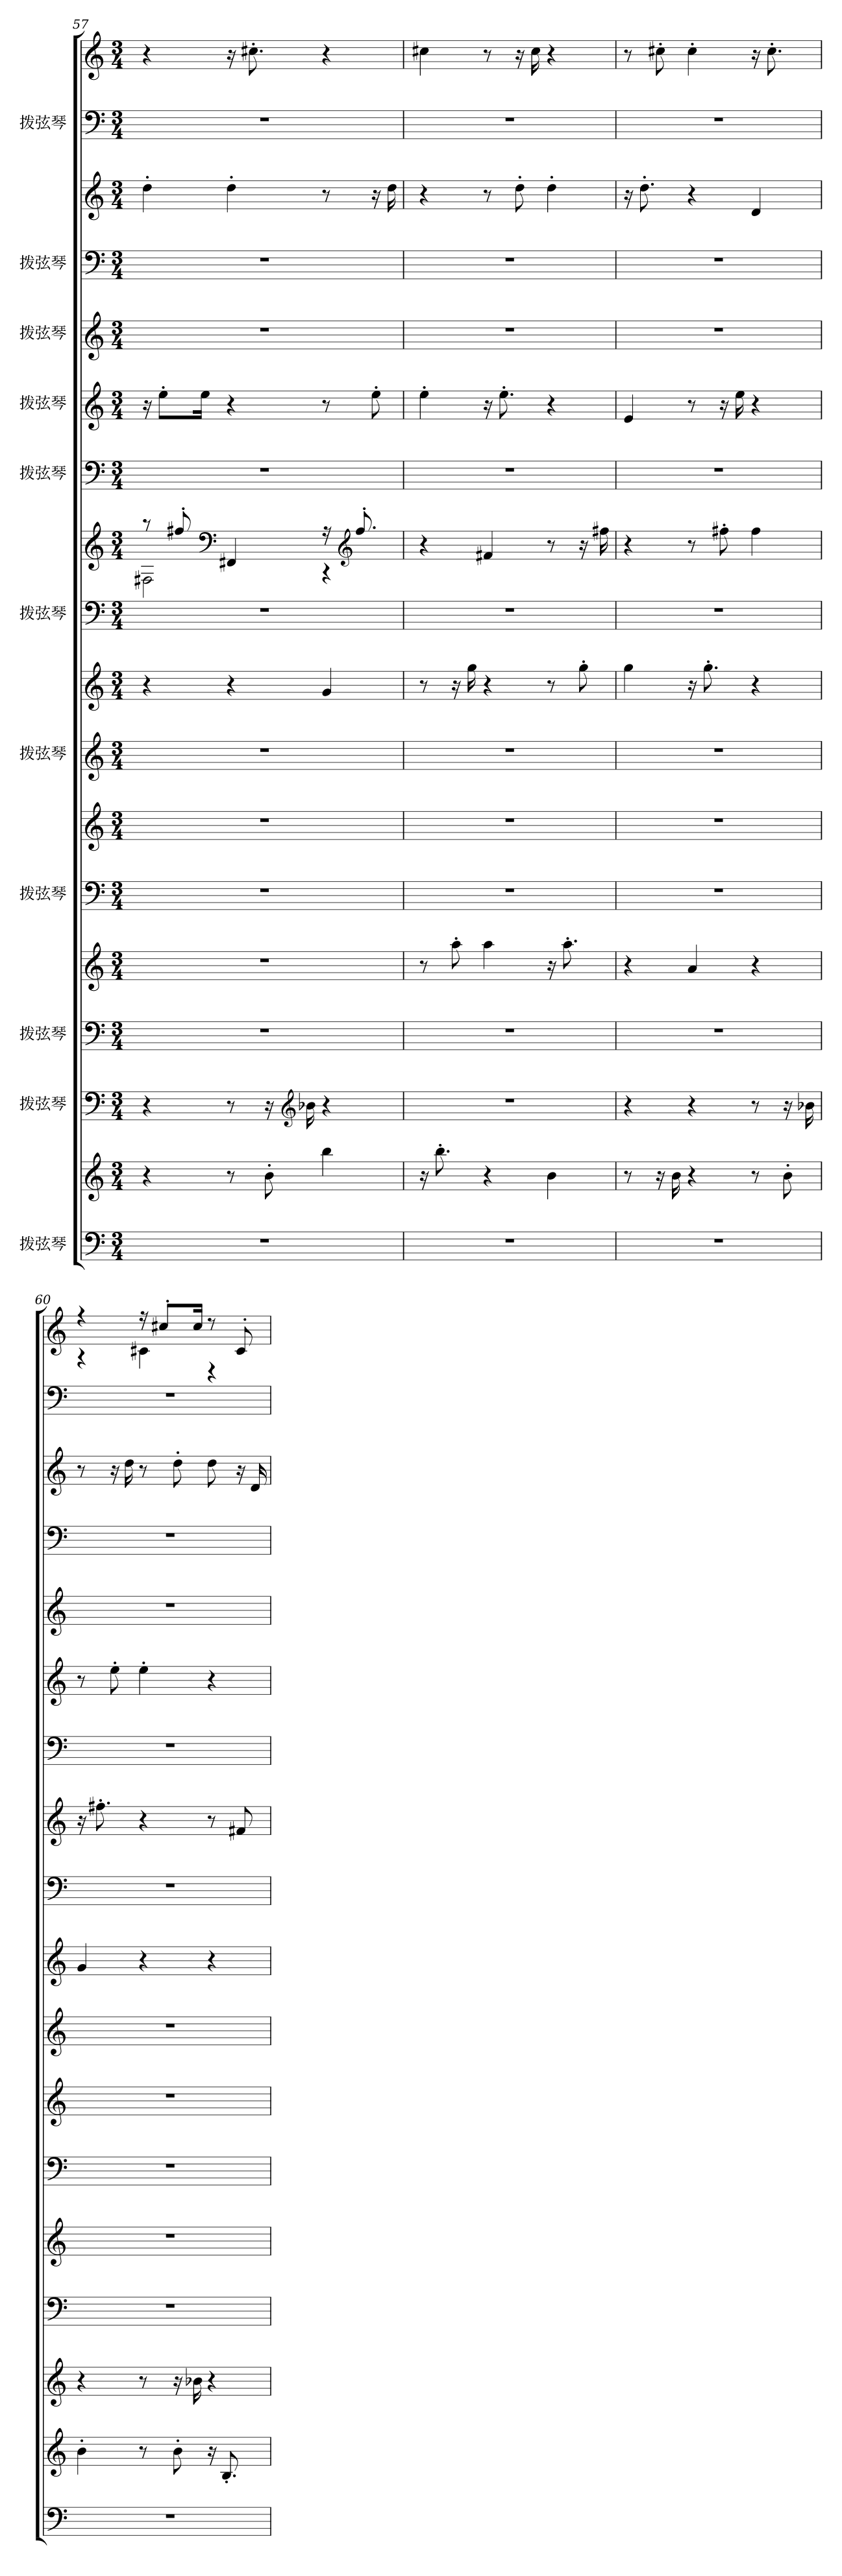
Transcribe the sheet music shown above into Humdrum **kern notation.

**kern	**kern	**kern	**kern	**kern	**kern	**kern	**kern	**kern	**kern	**kern	**kern	**kern	**kern	**kern	**kern	**kern	**kern
*part11	*part11	*part10	*part9	*part9	*part8	*part8	*part7	*part7	*part6	*part6	*part5	*part4	*part3	*part2	*part2	*part1	*part1
*staff18	*staff17	*staff16	*staff15	*staff14	*staff13	*staff12	*staff11	*staff10	*staff9	*staff8	*staff7	*staff6	*staff5	*staff4	*staff3	*staff2	*staff1
*I"拨弦琴	*	*I"拨弦琴	*I"拨弦琴	*	*I"拨弦琴	*	*I"拨弦琴	*	*I"拨弦琴	*	*I"拨弦琴	*I"拨弦琴	*I"拨弦琴	*I"拨弦琴	*	*I"拨弦琴	*
!!LO:PB:g=z
*clefF4	*clefG2	*clefF4	*clefF4	*clefG2	*clefF4	*clefG2	*clefG2	*clefG2	*clefF4	*clefG2	*clefF4	*clefG2	*clefG2	*clefF4	*clefG2	*clefF4	*clefG2
*k[]	*k[]	*k[]	*k[]	*k[]	*k[]	*k[]	*k[]	*k[]	*k[]	*k[]	*k[]	*k[]	*k[]	*k[]	*k[]	*k[]	*k[]
*M3/4	*M3/4	*M3/4	*M3/4	*M3/4	*M3/4	*M3/4	*M3/4	*M3/4	*M3/4	*M3/4	*M3/4	*M3/4	*M3/4	*M3/4	*M3/4	*M3/4	*M3/4
=57	=57	=57	=57	=57	=57	=57	=57	=57	=57	=57	=57	=57	=57	=57	=57	=57	=57
*	*	*	*	*	*	*	*	*	*	*^	*	*	*	*	*	*	*
2.r	4r	4r	2.r	2.r	2.r	2.r	2.r	4r	2.r	8r	2F#X\	2.r	16r	2.r	2.r	4dd'\	2.r	4r
.	.	.	.	.	.	.	.	.	.	.	.	.	8ee'\L	.	.	.	.	.
.	.	.	.	.	.	.	.	.	.	8ff#X'/	.	.	.	.	.	.	.	.
.	.	.	.	.	.	.	.	.	.	.	.	.	16ee\Jk	.	.	.	.	.
*	*	*	*	*	*	*	*	*	*	*clefF4	*	*	*	*	*	*	*	*
.	8r	8r	.	.	.	.	.	4r	.	4FF#X/	.	.	4r	.	.	4dd'\	.	16r
.	.	.	.	.	.	.	.	.	.	.	.	.	.	.	.	.	.	8.cc#X'\
.	8b'\	16r	.	.	.	.	.	.	.	.	.	.	.	.	.	.	.	.
*	*	*clefG2	*	*	*	*	*	*	*	*	*	*	*	*	*	*	*	*
.	.	16b-X\	.	.	.	.	.	.	.	.	.	.	.	.	.	.	.	.
.	4bb\	4r	.	.	.	.	.	4g/	.	16r	4r	.	8r	.	.	8r	.	4r
*	*	*	*	*	*	*	*	*	*	*clefG2	*	*	*	*	*	*	*	*
.	.	.	.	.	.	.	.	.	.	8.ff#'/	.	.	.	.	.	.	.	.
.	.	.	.	.	.	.	.	.	.	.	.	.	8ee'\	.	.	16r	.	.
.	.	.	.	.	.	.	.	.	.	.	.	.	.	.	.	16dd\	.	.
*	*	*	*	*	*	*	*	*	*	*v	*v	*	*	*	*	*	*	*
=58	=58	=58	=58	=58	=58	=58	=58	=58	=58	=58	=58	=58	=58	=58	=58	=58	=58
2.r	16r	2.r	2.r	8r	2.r	2.r	2.r	8r	2.r	4r	2.r	4ee'\	2.r	2.r	4r	2.r	4cc#X\
.	8.bb'\	.	.	.	.	.	.	.	.	.	.	.	.	.	.	.	.
.	.	.	.	8aa'\	.	.	.	16r	.	.	.	.	.	.	.	.	.
.	.	.	.	.	.	.	.	16gg\	.	.	.	.	.	.	.	.	.
.	4r	.	.	4aa\	.	.	.	4r	.	4f#X/	.	16r	.	.	8r	.	8r
.	.	.	.	.	.	.	.	.	.	.	.	8.ee'\	.	.	.	.	.
.	.	.	.	.	.	.	.	.	.	.	.	.	.	.	8dd'\	.	16r
.	.	.	.	.	.	.	.	.	.	.	.	.	.	.	.	.	16cc#\
.	4b\	.	.	16r	.	.	.	8r	.	8r	.	4r	.	.	4dd'\	.	4r
.	.	.	.	8.aa'\	.	.	.	.	.	.	.	.	.	.	.	.	.
.	.	.	.	.	.	.	.	8gg'\	.	16r	.	.	.	.	.	.	.
.	.	.	.	.	.	.	.	.	.	16ff#X\	.	.	.	.	.	.	.
=59	=59	=59	=59	=59	=59	=59	=59	=59	=59	=59	=59	=59	=59	=59	=59	=59	=59
2.r	8r	4r	2.r	4r	2.r	2.r	2.r	4gg\	2.r	4r	2.r	4e/	2.r	2.r	16r	2.r	8r
.	.	.	.	.	.	.	.	.	.	.	.	.	.	.	8.dd'\	.	.
.	16r	.	.	.	.	.	.	.	.	.	.	.	.	.	.	.	8cc#X'\
.	16b\	.	.	.	.	.	.	.	.	.	.	.	.	.	.	.	.
.	4r	4r	.	4a/	.	.	.	16r	.	8r	.	8r	.	.	4r	.	4cc#'\
.	.	.	.	.	.	.	.	8.gg'\	.	.	.	.	.	.	.	.	.
.	.	.	.	.	.	.	.	.	.	8ff#X'\	.	16r	.	.	.	.	.
.	.	.	.	.	.	.	.	.	.	.	.	16ee\	.	.	.	.	.
.	8r	8r	.	4r	.	.	.	4r	.	4ff#\	.	4r	.	.	4d/	.	16r
.	.	.	.	.	.	.	.	.	.	.	.	.	.	.	.	.	8.cc#'\
.	8b'\	16r	.	.	.	.	.	.	.	.	.	.	.	.	.	.	.
.	.	16b-X\	.	.	.	.	.	.	.	.	.	.	.	.	.	.	.
!!LO:PB:g=z
=60	=60	=60	=60	=60	=60	=60	=60	=60	=60	=60	=60	=60	=60	=60	=60	=60	=60
*	*	*	*	*	*	*	*	*	*	*	*	*	*	*	*	*	*^
2.r	4b'\	4r	2.r	2.r	2.r	2.r	2.r	4g/	2.r	16r	2.r	8r	2.r	2.r	8r	2.r	4r	4r
.	.	.	.	.	.	.	.	.	.	8.ff#X'\	.	.	.	.	.	.	.	.
.	.	.	.	.	.	.	.	.	.	.	.	8ee'\	.	.	16r	.	.	.
.	.	.	.	.	.	.	.	.	.	.	.	.	.	.	16dd\	.	.	.
.	8r	8r	.	.	.	.	.	4r	.	4r	.	4ee'\	.	.	8r	.	16r	4c#X\
.	.	.	.	.	.	.	.	.	.	.	.	.	.	.	.	.	8cc#X'/L	.
.	8b'\	16r	.	.	.	.	.	.	.	.	.	.	.	.	8dd'\	.	.	.
.	.	16b-X\	.	.	.	.	.	.	.	.	.	.	.	.	.	.	16cc#/Jk	.
.	16r	4r	.	.	.	.	.	4r	.	8r	.	4r	.	.	8dd\	.	8r	4r
.	8.B'/	.	.	.	.	.	.	.	.	.	.	.	.	.	.	.	.	.
.	.	.	.	.	.	.	.	.	.	8f#X/	.	.	.	.	16r	.	8c#'/	.
.	.	.	.	.	.	.	.	.	.	.	.	.	.	.	16d/	.	.	.
*	*	*	*	*	*	*	*	*	*	*	*	*	*	*	*	*	*v	*v
=	=	=	=	=	=	=	=	=	=	=	=	=	=	=	=	=	=
*-	*-	*-	*-	*-	*-	*-	*-	*-	*-	*-	*-	*-	*-	*-	*-	*-	*-
